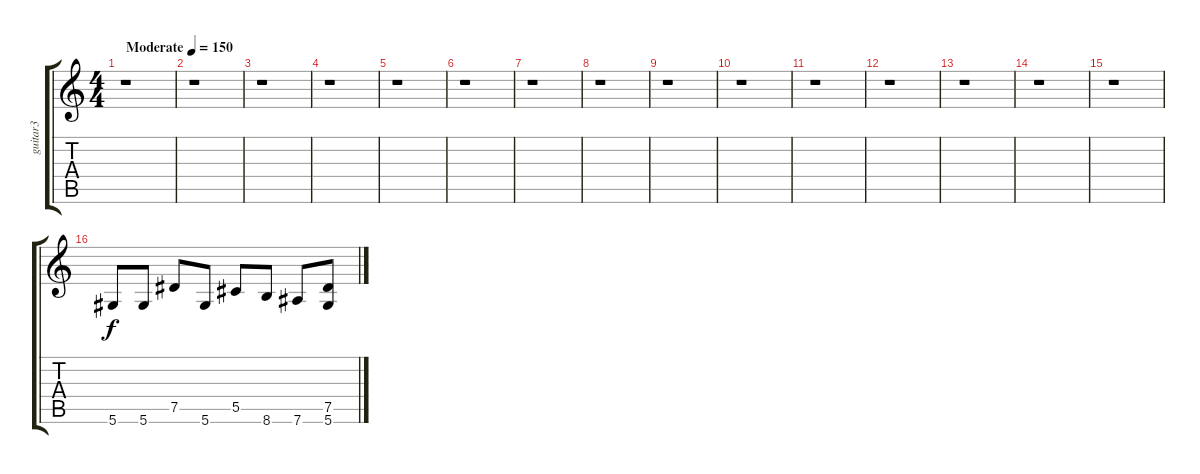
\track ("guitar3" "guitar3") {instrument distortionguitar}
\staff {score tabs}
\tuning (Eb4 Bb3 Gb3 Db3 Ab2 Eb2) {hide}
\ts (4 4)
\tempo (150 "Moderate")
\clef g2
\ks c
r.1{dy f instrument distortionguitar} |
r.1 |
r.1 |
r.1 |
r.1 |
r.1 |
r.1 |
r.1 |
r.1 |
r.1 |
r.1 |
r.1 |
r.1 |
r.1 |
r.1 |
5.6.8 5.6.8 7.5.8 5.6.8 5.5.8 8.6.8 7.6.8 (7.5 5.6).8
